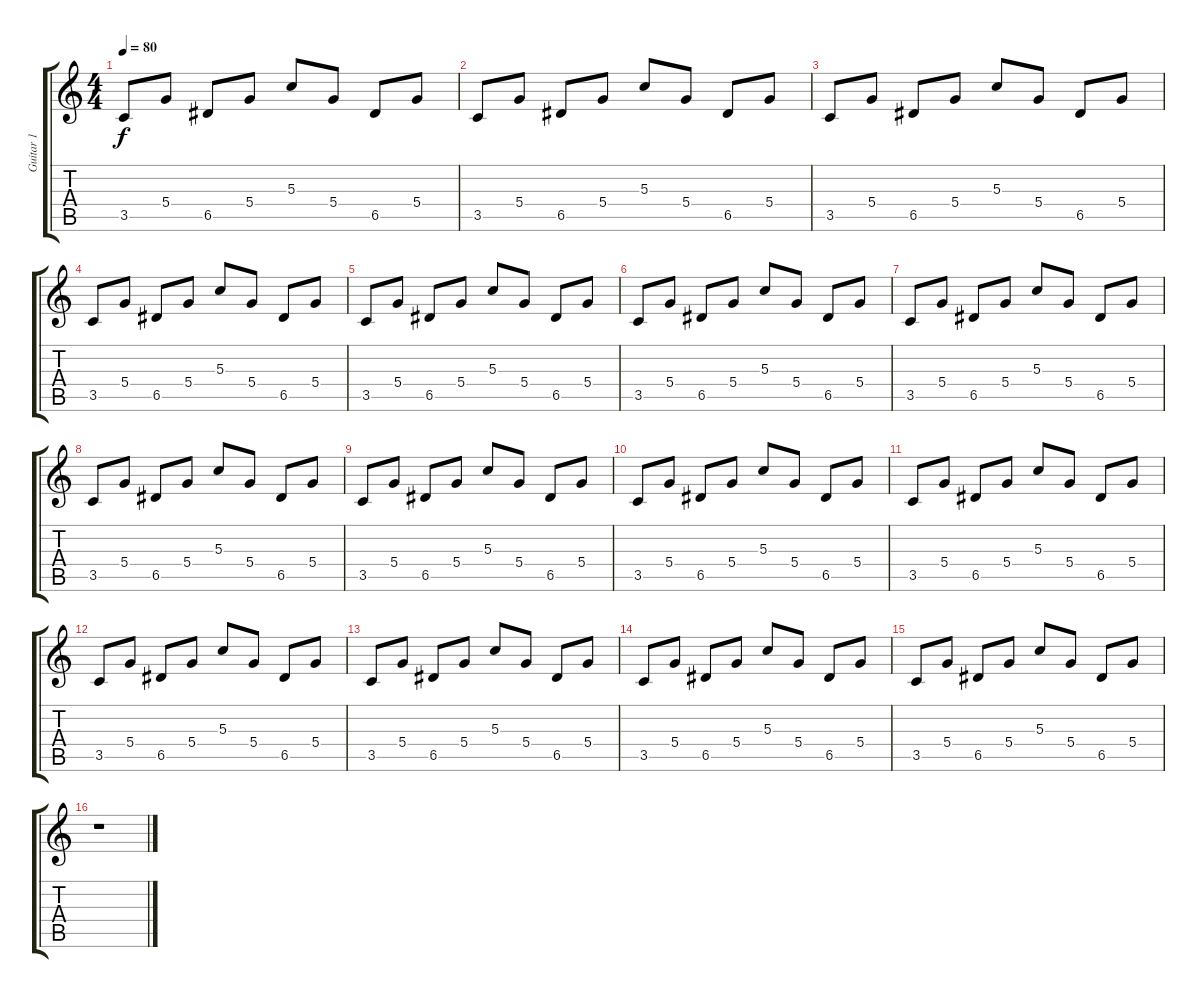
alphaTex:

\track ("Guitar 1" "Guitar 1") {instrument electricguitarclean}
\staff {score tabs}
\tuning (E4 B3 G3 D3 A2 E2) {hide}
\ts (4 4)
\tempo 80
\clef g2
\ks c
3.5.8{dy f} 5.4.8 6.5.8 5.4.8 5.3.8 5.4.8 6.5.8 5.4.8 |
3.5.8 5.4.8 6.5.8 5.4.8 5.3.8 5.4.8 6.5.8 5.4.8 |
3.5.8 5.4.8 6.5.8 5.4.8 5.3.8 5.4.8 6.5.8 5.4.8 |
3.5.8 5.4.8 6.5.8 5.4.8 5.3.8 5.4.8 6.5.8 5.4.8 |
3.5.8 5.4.8 6.5.8 5.4.8 5.3.8 5.4.8 6.5.8 5.4.8 |
3.5.8 5.4.8 6.5.8 5.4.8 5.3.8 5.4.8 6.5.8 5.4.8 |
3.5.8 5.4.8 6.5.8 5.4.8 5.3.8 5.4.8 6.5.8 5.4.8 |
3.5.8 5.4.8 6.5.8 5.4.8 5.3.8 5.4.8 6.5.8 5.4.8 |
3.5.8 5.4.8 6.5.8 5.4.8 5.3.8 5.4.8 6.5.8 5.4.8 |
3.5.8 5.4.8 6.5.8 5.4.8 5.3.8 5.4.8 6.5.8 5.4.8 |
3.5.8 5.4.8 6.5.8 5.4.8 5.3.8 5.4.8 6.5.8 5.4.8 |
3.5.8 5.4.8 6.5.8 5.4.8 5.3.8 5.4.8 6.5.8 5.4.8 |
3.5.8 5.4.8 6.5.8 5.4.8 5.3.8 5.4.8 6.5.8 5.4.8 |
3.5.8 5.4.8 6.5.8 5.4.8 5.3.8 5.4.8 6.5.8 5.4.8 |
3.5.8 5.4.8 6.5.8 5.4.8 5.3.8 5.4.8 6.5.8 5.4.8 |
r.1
